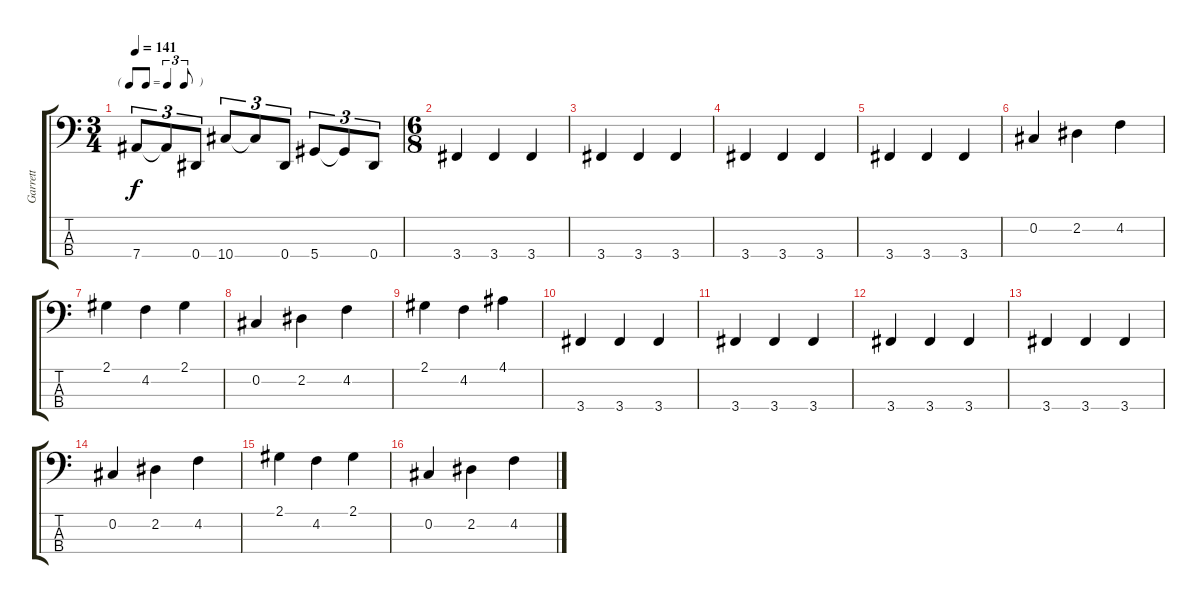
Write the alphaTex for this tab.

\track ("Garrett" "Garrett") {instrument electricbassfinger}
\staff {score tabs}
\tuning (Gb2 Db2 Ab1 Eb1) {hide}
\ts (3 4)
\tf triplet8th
\tempo 141
\clef f4
\ks c
7.4.8{tu (3 2) dy f} 7.4{t}.8{tu (3 2)} 0.4.8{tu (3 2)} 10.4.8{tu (3 2)} 10.4{t}.8{tu (3 2)} 0.4.8{tu (3 2)} 5.4.8{tu (3 2)} 5.4{t}.8{tu (3 2)} 0.4.8{tu (3 2)} |
\ts (6 8)
3.4.4 3.4.4 3.4.4 |
3.4.4 3.4.4 3.4.4 |
3.4.4 3.4.4 3.4.4 |
3.4.4 3.4.4 3.4.4 |
0.2.4 2.2.4 4.2.4 |
2.1.4 4.2.4 2.1.4 |
0.2.4 2.2.4 4.2.4 |
2.1.4 4.2.4 4.1.4 |
3.4.4 3.4.4 3.4.4 |
3.4.4 3.4.4 3.4.4 |
3.4.4 3.4.4 3.4.4 |
3.4.4 3.4.4 3.4.4 |
0.2.4 2.2.4 4.2.4 |
2.1.4 4.2.4 2.1.4 |
0.2.4 2.2.4 4.2.4
